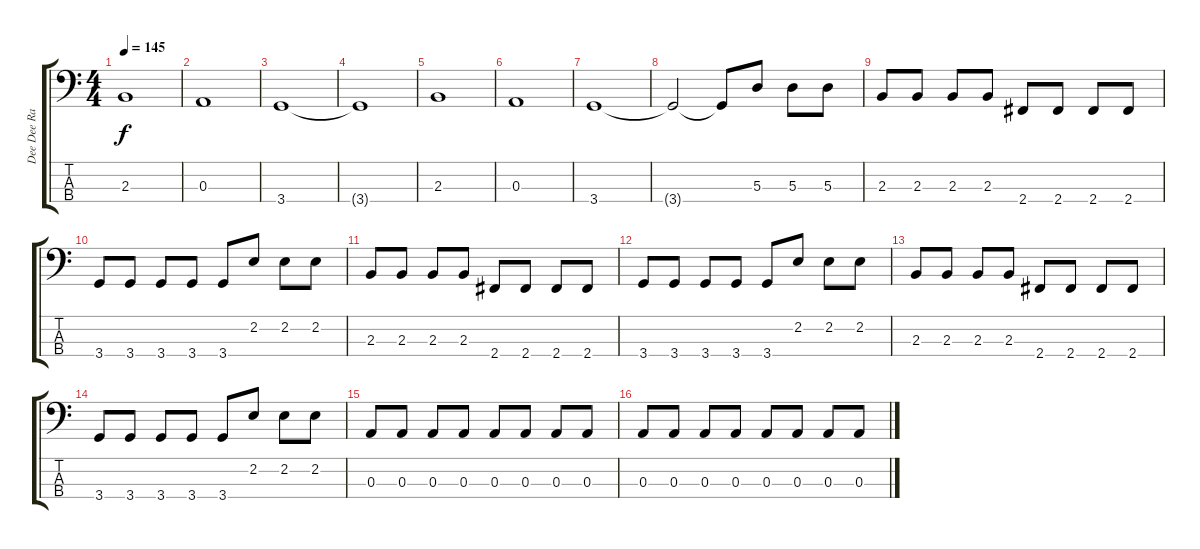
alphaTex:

\track ("Dee Dee Ramone" "Dee Dee Ra") {instrument electricbassfinger}
\staff {score tabs}
\tuning (G2 D2 A1 E1) {hide}
\ts (4 4)
\tempo 145
\clef f4
\ks c
2.3.1{dy f} |
0.3.1 |
3.4.1 |
3.4{t}.1 |
2.3.1 |
0.3.1 |
3.4.1 |
3.4{t}.2 3.4{t}.8 5.3.8 5.3.8 5.3.8 |
2.3.8 2.3.8 2.3.8 2.3.8 2.4.8 2.4.8 2.4.8 2.4.8 |
3.4.8 3.4.8 3.4.8 3.4.8 3.4.8 2.2.8 2.2.8 2.2.8 |
2.3.8 2.3.8 2.3.8 2.3.8 2.4.8 2.4.8 2.4.8 2.4.8 |
3.4.8 3.4.8 3.4.8 3.4.8 3.4.8 2.2.8 2.2.8 2.2.8 |
2.3.8 2.3.8 2.3.8 2.3.8 2.4.8 2.4.8 2.4.8 2.4.8 |
3.4.8 3.4.8 3.4.8 3.4.8 3.4.8 2.2.8 2.2.8 2.2.8 |
0.3.8 0.3.8 0.3.8 0.3.8 0.3.8 0.3.8 0.3.8 0.3.8 |
0.3.8 0.3.8 0.3.8 0.3.8 0.3.8 0.3.8 0.3.8 0.3.8
